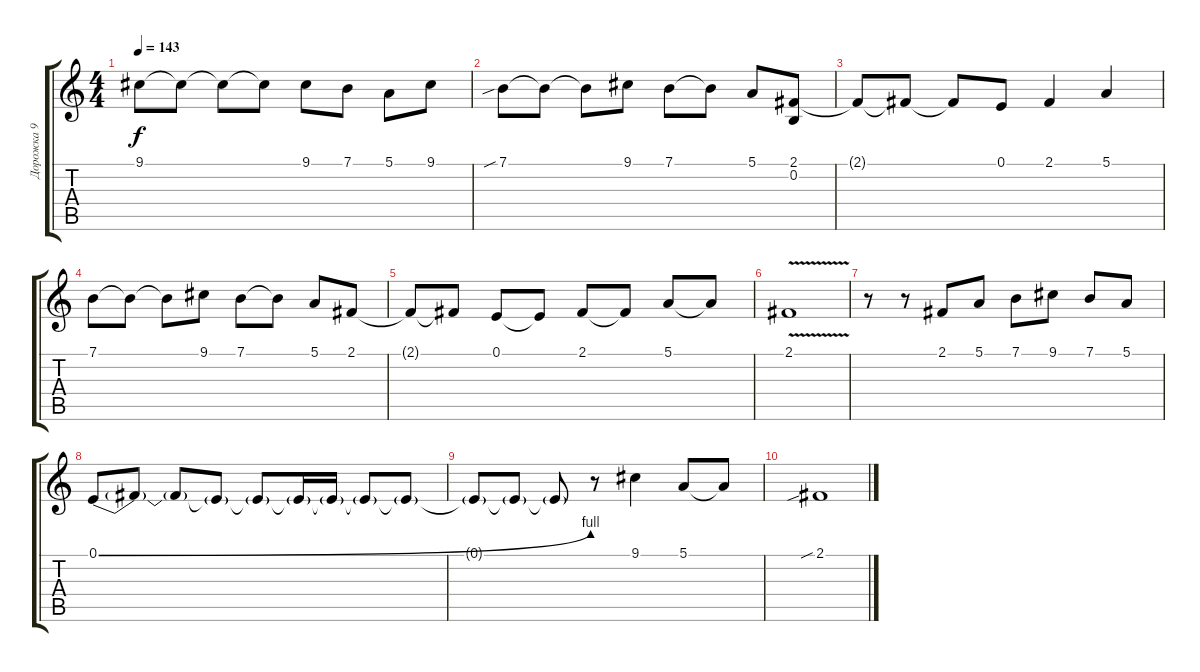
\track ("Дорожка 9" "Дорожка 9") {instrument violin}
\staff {score tabs}
\tuning (E4 B3 G3 D3 A2 E2) {hide}
\ts (4 4)
\tempo 143
\clef g2
\ks c
9.1.8{dy f} 9.1{t}.8 9.1{t}.8 9.1{t}.8 9.1.8 7.1.8 5.1.8 9.1.8 |
7.1{sib}.8 7.1{t}.8 7.1{t}.8 9.1.8 7.1.8 7.1{t}.8 5.1.8 (2.1 0.2).8 |
2.1{t}.8 2.1{t}.8 2.1{t}.8 0.1.8 2.1.4 5.1.4 |
7.1.8 7.1{t}.8 7.1{t}.8 9.1.8 7.1.8 7.1{t}.8 5.1.8 2.1.8 |
2.1{t}.8 2.1{t}.8 0.1.8 0.1{t}.8 2.1.8 2.1{t}.8 5.1.8 5.1{t}.8 |
2.1{v}.1 |
r.8 r.8 2.1.8 5.1.8 7.1.8 9.1.8 7.1.8 5.1.8 |
0.1{be (bend 0 0 60 4)}.8 0.1{t}.8 0.1{t}.8 0.1{t}.8 0.1{t}.8 0.1{t}.16 0.1{t}.16 0.1{t}.8 0.1{t}.8 |
0.1{t}.8 0.1{t}.8 0.1{t}.8 r.8 9.1.4 5.1.8 5.1{t}.8 |
2.1{sib}.1
